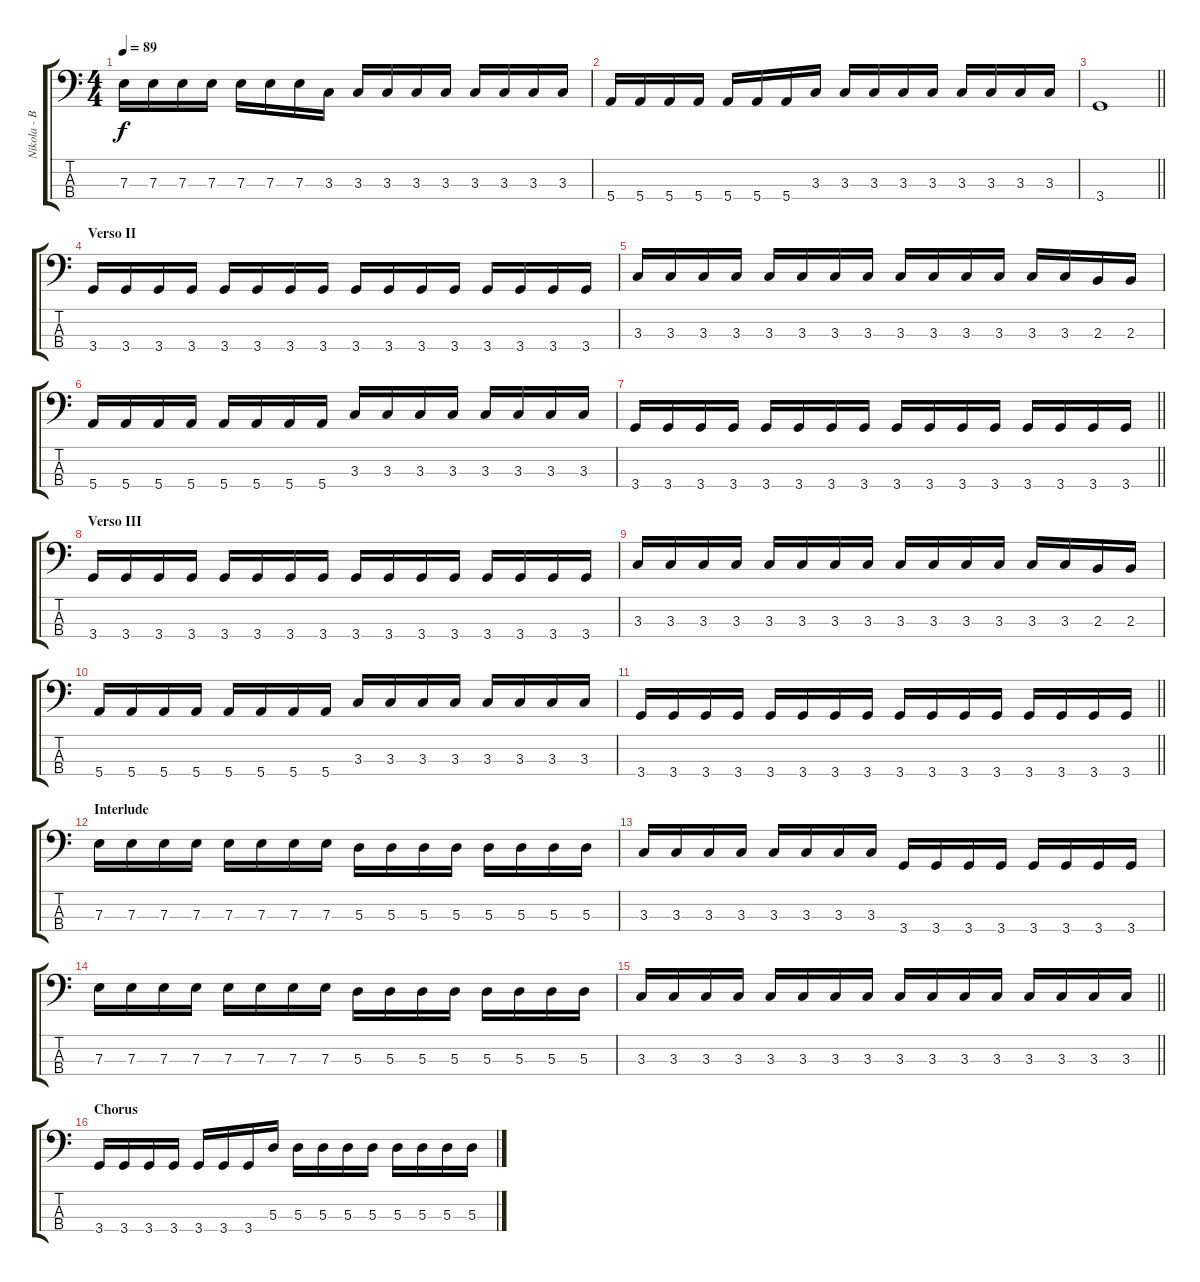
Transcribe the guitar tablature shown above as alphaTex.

\track ("Nikola - Bass" "Nikola - B") {instrument slapbass2}
\staff {score tabs}
\tuning (G2 D2 A1 E1) {hide}
\ts (4 4)
\tempo 89
\clef f4
\ks c
7.3.16{dy f} 7.3.16 7.3.16 7.3.16 7.3.16 7.3.16 7.3.16 3.3.16 3.3.16 3.3.16 3.3.16 3.3.16 3.3.16 3.3.16 3.3.16 3.3.16 |
5.4.16 5.4.16 5.4.16 5.4.16 5.4.16 5.4.16 5.4.16 3.3.16 3.3.16 3.3.16 3.3.16 3.3.16 3.3.16 3.3.16 3.3.16 3.3.16 |
\barLineRight lightlight
3.4.1 |
\section ("" "Verso II")
3.4.16 3.4.16 3.4.16 3.4.16 3.4.16 3.4.16 3.4.16 3.4.16 3.4.16 3.4.16 3.4.16 3.4.16 3.4.16 3.4.16 3.4.16 3.4.16 |
3.3.16 3.3.16 3.3.16 3.3.16 3.3.16 3.3.16 3.3.16 3.3.16 3.3.16 3.3.16 3.3.16 3.3.16 3.3.16 3.3.16 2.3.16 2.3.16 |
5.4.16 5.4.16 5.4.16 5.4.16 5.4.16 5.4.16 5.4.16 5.4.16 3.3.16 3.3.16 3.3.16 3.3.16 3.3.16 3.3.16 3.3.16 3.3.16 |
\barLineRight lightlight
3.4.16 3.4.16 3.4.16 3.4.16 3.4.16 3.4.16 3.4.16 3.4.16 3.4.16 3.4.16 3.4.16 3.4.16 3.4.16 3.4.16 3.4.16 3.4.16 |
\section ("" "Verso III")
3.4.16 3.4.16 3.4.16 3.4.16 3.4.16 3.4.16 3.4.16 3.4.16 3.4.16 3.4.16 3.4.16 3.4.16 3.4.16 3.4.16 3.4.16 3.4.16 |
3.3.16 3.3.16 3.3.16 3.3.16 3.3.16 3.3.16 3.3.16 3.3.16 3.3.16 3.3.16 3.3.16 3.3.16 3.3.16 3.3.16 2.3.16 2.3.16 |
5.4.16 5.4.16 5.4.16 5.4.16 5.4.16 5.4.16 5.4.16 5.4.16 3.3.16 3.3.16 3.3.16 3.3.16 3.3.16 3.3.16 3.3.16 3.3.16 |
\barLineRight lightlight
3.4.16 3.4.16 3.4.16 3.4.16 3.4.16 3.4.16 3.4.16 3.4.16 3.4.16 3.4.16 3.4.16 3.4.16 3.4.16 3.4.16 3.4.16 3.4.16 |
\section ("" "Interlude")
7.3.16 7.3.16 7.3.16 7.3.16 7.3.16 7.3.16 7.3.16 7.3.16 5.3.16 5.3.16 5.3.16 5.3.16 5.3.16 5.3.16 5.3.16 5.3.16 |
3.3.16 3.3.16 3.3.16 3.3.16 3.3.16 3.3.16 3.3.16 3.3.16 3.4.16 3.4.16 3.4.16 3.4.16 3.4.16 3.4.16 3.4.16 3.4.16 |
7.3.16 7.3.16 7.3.16 7.3.16 7.3.16 7.3.16 7.3.16 7.3.16 5.3.16 5.3.16 5.3.16 5.3.16 5.3.16 5.3.16 5.3.16 5.3.16 |
\barLineRight lightlight
3.3.16 3.3.16 3.3.16 3.3.16 3.3.16 3.3.16 3.3.16 3.3.16 3.3.16 3.3.16 3.3.16 3.3.16 3.3.16 3.3.16 3.3.16 3.3.16 |
\section ("" "Chorus")
3.4.16 3.4.16 3.4.16 3.4.16 3.4.16 3.4.16 3.4.16 5.3.16 5.3.16 5.3.16 5.3.16 5.3.16 5.3.16 5.3.16 5.3.16 5.3.16
